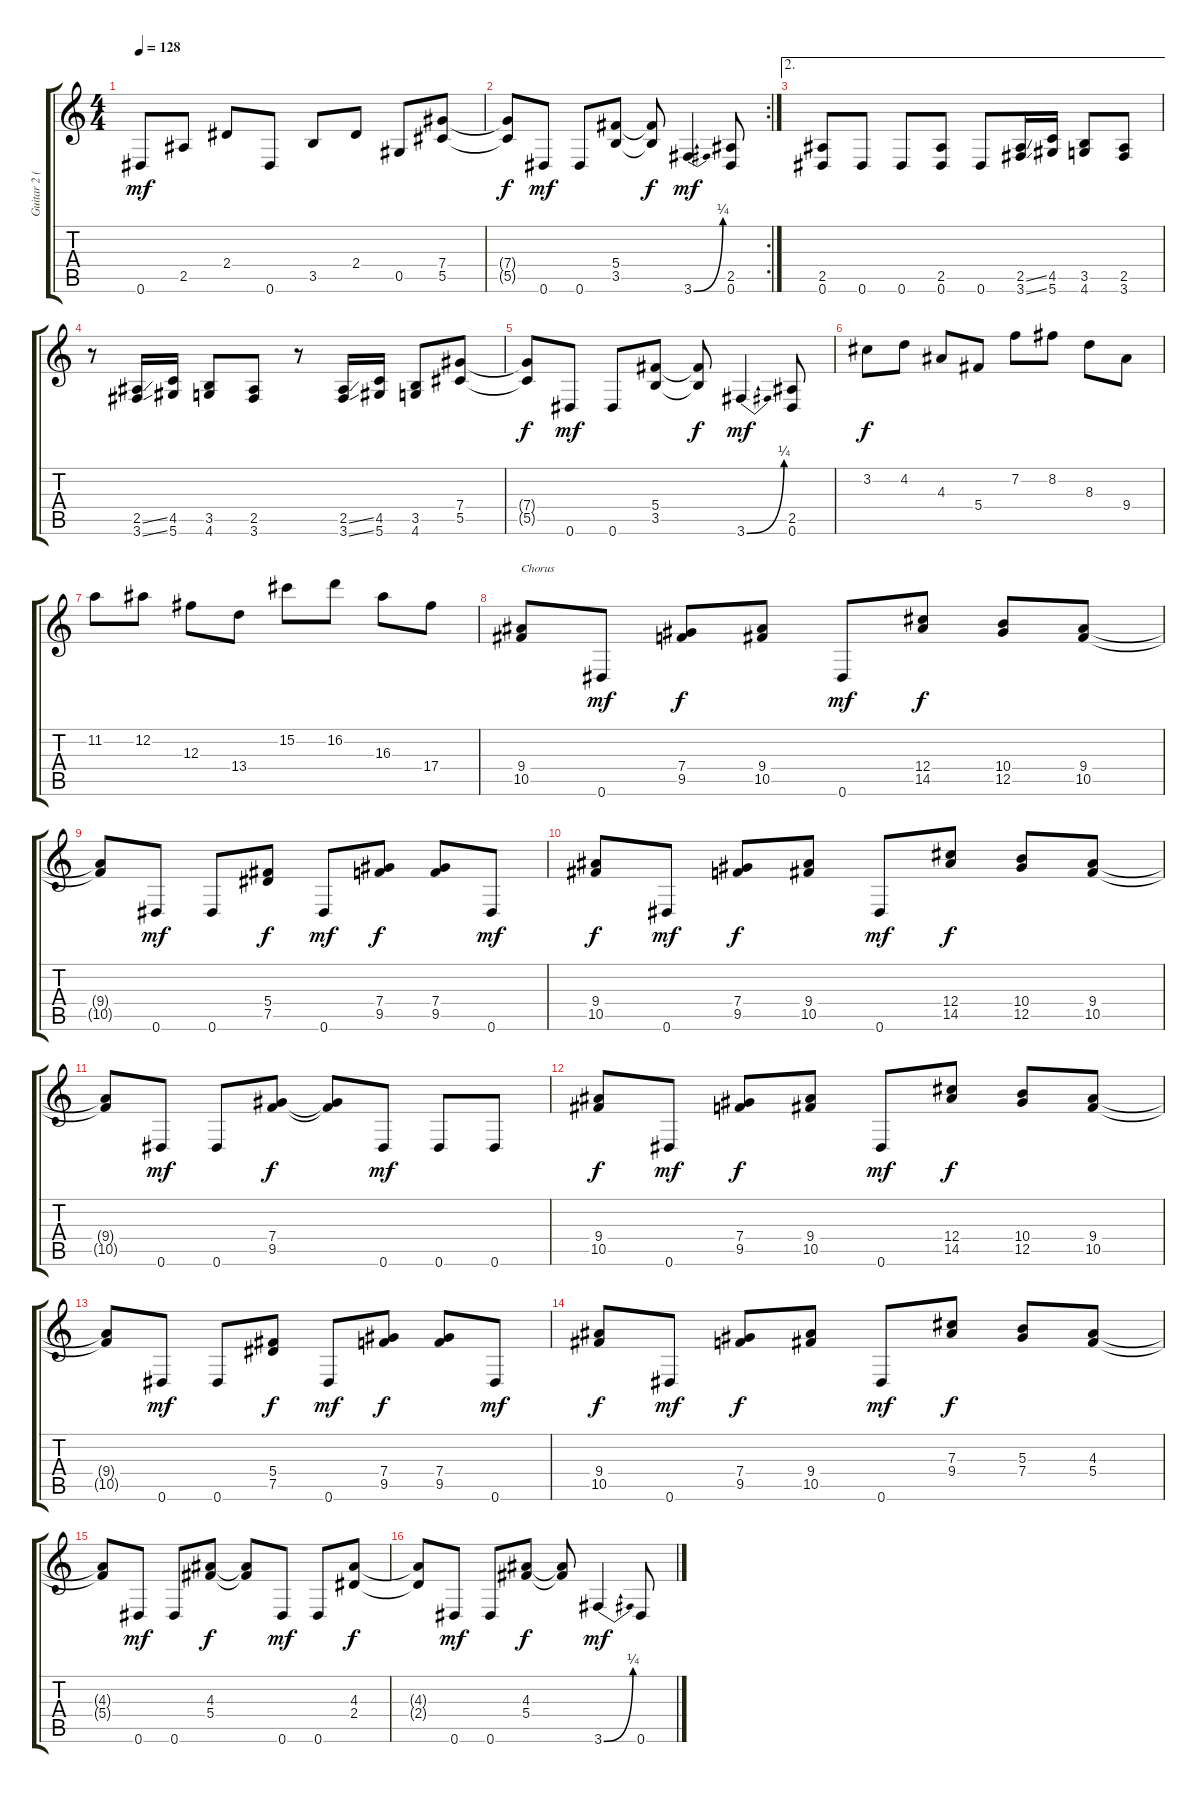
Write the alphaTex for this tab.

\track ("Guitar 2 (Marty Friedman)" "Guitar 2 (") {instrument distortionguitar}
\staff {score tabs}
\tuning (Eb4 Bb3 Gb3 Db3 Ab2 Eb2) {hide}
\ts (4 4)
\tempo 128
\clef g2
\ks c
0.6.8{dy mf} 2.5.8 2.4.8 0.6.8 3.5.8 2.4.8 0.5.8 (7.4 5.5).8 |
\rc 2
(7.4{t} 5.5{t}).8{dy f} 0.6.8{dy mf} 0.6.8 (5.4 3.5).8 (5.4{t} 3.5{t}).8{dy f} 3.6{be (bend 0 0 60 1)}.4{dy mf} (2.5 0.6).8 |
\ae 2
(2.5 0.6).8 0.6.8 0.6.8 (2.5 0.6).8 0.6.8 (2.5{ss} 3.6{ss}).16 (4.5 5.6).16 (3.5 4.6).8 (2.5 3.6).8 |
r.8 (2.5{ss} 3.6{ss}).16 (4.5 5.6).16 (3.5 4.6).8 (2.5 3.6).8 r.8 (2.5{ss} 3.6{ss}).16 (4.5 5.6).16 (3.5 4.6).8 (7.4 5.5).8 |
(7.4{t} 5.5{t}).8{dy f} 0.6.8{dy mf} 0.6.8 (5.4 3.5).8 (5.4{t} 3.5{t}).8{dy f} 3.6{be (bend 0 0 60 1)}.4{dy mf} (2.5 0.6).8 |
3.2.8{dy f} 4.2.8 4.3.8 5.4.8 7.2.8 8.2.8 8.3.8 9.4.8 |
11.2.8 12.2.8 12.3.8 13.4.8 15.2.8 16.2.8 16.3.8 17.4.8 |
(9.4 10.5).8{txt "Chorus"} 0.6.8{dy mf} (7.4 9.5).8{dy f} (9.4 10.5).8 0.6.8{dy mf} (12.4 14.5).8{dy f} (10.4 12.5).8 (9.4 10.5).8 |
(9.4{t} 10.5{t}).8 0.6.8{dy mf} 0.6.8 (5.4 7.5).8{dy f} 0.6.8{dy mf} (7.4 9.5).8{dy f} (7.4 9.5).8 0.6.8{dy mf} |
(9.4 10.5).8{dy f} 0.6.8{dy mf} (7.4 9.5).8{dy f} (9.4 10.5).8 0.6.8{dy mf} (12.4 14.5).8{dy f} (10.4 12.5).8 (9.4 10.5).8 |
(9.4{t} 10.5{t}).8 0.6.8{dy mf} 0.6.8 (7.4 9.5).8{dy f} (7.4{t} 9.5{t}).8 0.6.8{dy mf} 0.6.8 0.6.8 |
(9.4 10.5).8{dy f} 0.6.8{dy mf} (7.4 9.5).8{dy f} (9.4 10.5).8 0.6.8{dy mf} (12.4 14.5).8{dy f} (10.4 12.5).8 (9.4 10.5).8 |
(9.4{t} 10.5{t}).8 0.6.8{dy mf} 0.6.8 (5.4 7.5).8{dy f} 0.6.8{dy mf} (7.4 9.5).8{dy f} (7.4 9.5).8 0.6.8{dy mf} |
(9.4 10.5).8{dy f} 0.6.8{dy mf} (7.4 9.5).8{dy f} (9.4 10.5).8 0.6.8{dy mf} (7.3 9.4).8{dy f} (5.3 7.4).8 (4.3 5.4).8 |
(4.3{t} 5.4{t}).8 0.6.8{dy mf} 0.6.8 (4.3 5.4).8{dy f} (4.3{t} 5.4{t}).8 0.6.8{dy mf} 0.6.8 (4.3 2.4).8{dy f} |
(4.3{t} 2.4{t}).8 0.6.8{dy mf} 0.6.8 (4.3 5.4).8{dy f} (4.3{t} 5.4{t}).8 3.6{be (bend 0 0 60 1)}.4{dy mf} 0.6.8
